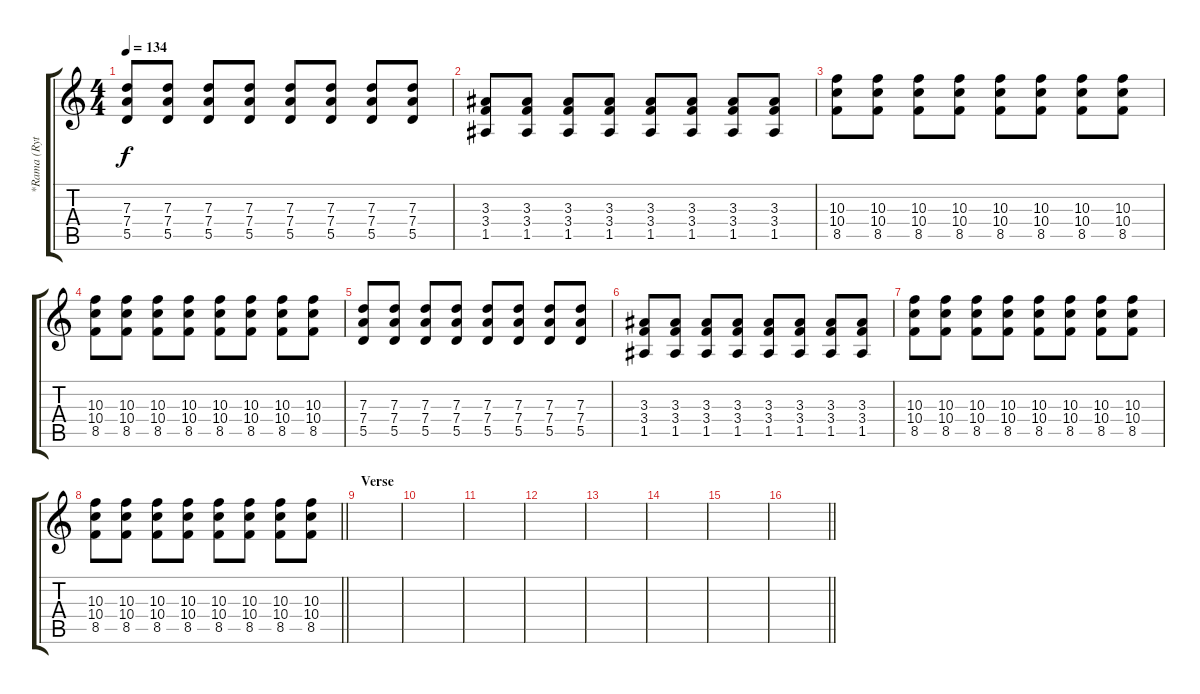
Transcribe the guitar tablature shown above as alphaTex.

\track ("*Rama (Rythm Guitar)" "*Rama (Ryt") {instrument distortionguitar}
\staff {score tabs}
\tuning (E4 B3 G3 D3 A2 E2) {hide}
\ts (4 4)
\section ("" "")
\tempo 134
\clef g2
\ks c
(7.3 7.4 5.5).8{dy f volume 12 instrument distortionguitar} (7.3 7.4 5.5).8 (7.3 7.4 5.5).8 (7.3 7.4 5.5).8 (7.3 7.4 5.5).8 (7.3 7.4 5.5).8 (7.3 7.4 5.5).8 (7.3 7.4 5.5).8 |
(3.3 3.4 1.5).8 (3.3 3.4 1.5).8 (3.3 3.4 1.5).8 (3.3 3.4 1.5).8 (3.3 3.4 1.5).8 (3.3 3.4 1.5).8 (3.3 3.4 1.5).8 (3.3 3.4 1.5).8 |
(10.3 10.4 8.5).8 (10.3 10.4 8.5).8 (10.3 10.4 8.5).8 (10.3 10.4 8.5).8 (10.3 10.4 8.5).8 (10.3 10.4 8.5).8 (10.3 10.4 8.5).8 (10.3 10.4 8.5).8 |
(10.3 10.4 8.5).8 (10.3 10.4 8.5).8 (10.3 10.4 8.5).8 (10.3 10.4 8.5).8 (10.3 10.4 8.5).8 (10.3 10.4 8.5).8 (10.3 10.4 8.5).8 (10.3 10.4 8.5).8 |
(7.3 7.4 5.5).8 (7.3 7.4 5.5).8 (7.3 7.4 5.5).8 (7.3 7.4 5.5).8 (7.3 7.4 5.5).8 (7.3 7.4 5.5).8 (7.3 7.4 5.5).8 (7.3 7.4 5.5).8 |
(3.3 3.4 1.5).8 (3.3 3.4 1.5).8 (3.3 3.4 1.5).8 (3.3 3.4 1.5).8 (3.3 3.4 1.5).8 (3.3 3.4 1.5).8 (3.3 3.4 1.5).8 (3.3 3.4 1.5).8 |
(10.3 10.4 8.5).8 (10.3 10.4 8.5).8 (10.3 10.4 8.5).8 (10.3 10.4 8.5).8 (10.3 10.4 8.5).8 (10.3 10.4 8.5).8 (10.3 10.4 8.5).8 (10.3 10.4 8.5).8 |
\barLineRight lightlight
(10.3 10.4 8.5).8 (10.3 10.4 8.5).8 (10.3 10.4 8.5).8 (10.3 10.4 8.5).8 (10.3 10.4 8.5).8 (10.3 10.4 8.5).8 (10.3 10.4 8.5).8 (10.3 10.4 8.5).8 |
\section ("" "Verse")
|
|
|
|
|
|
|
\barLineRight lightlight
